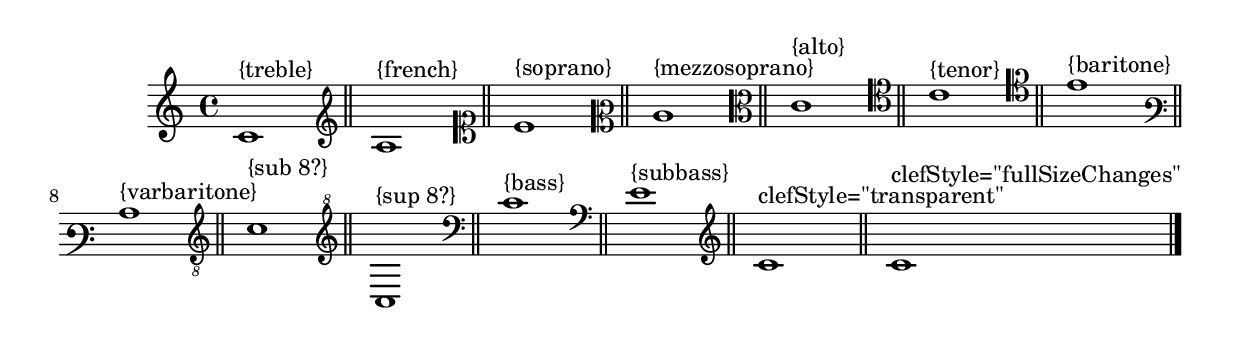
\version "1.0.14";

\score {
       \notes{ 
         \clef "treble"; c'1^"{treble}" \bar "||";
         \clef "french";c'1^"{french}" \bar "||";
         \clef "soprano";c'1^"{soprano}" \bar "||";
         \clef "mezzosoprano";c'1^"{mezzosoprano}" \bar "||";
         \clef "alto";c'1^"{alto}" \bar "||";
         \clef "tenor";c'1^"{tenor}" \bar "||";
         \clef "baritone";c'1^"{baritone}" \bar "||";
         \clef "varbaritone";c'1^"{varbaritone}" \bar "||";
         \clef "G_8";c'1^"{sub 8?}" \bar "||";
         \clef "G^8";c'1^"{sup 8?}" \bar "||";
         \clef "bass";c'1^"{bass}" \bar "||";
         \clef "subbass";c'1^"{subbass}" \bar "||";
	\property Staff.clefStyle="transparent"
         \clef "treble"; c'1^"clefStyle=\"transparent\"" \bar "||";
	\property Staff.clefStyle="fullSizeChanges"
         \clef "treble"; c'1^"clefStyle=\"fullSizeChanges\"" \bar "|.";
         }
         \paper{
         }
}

